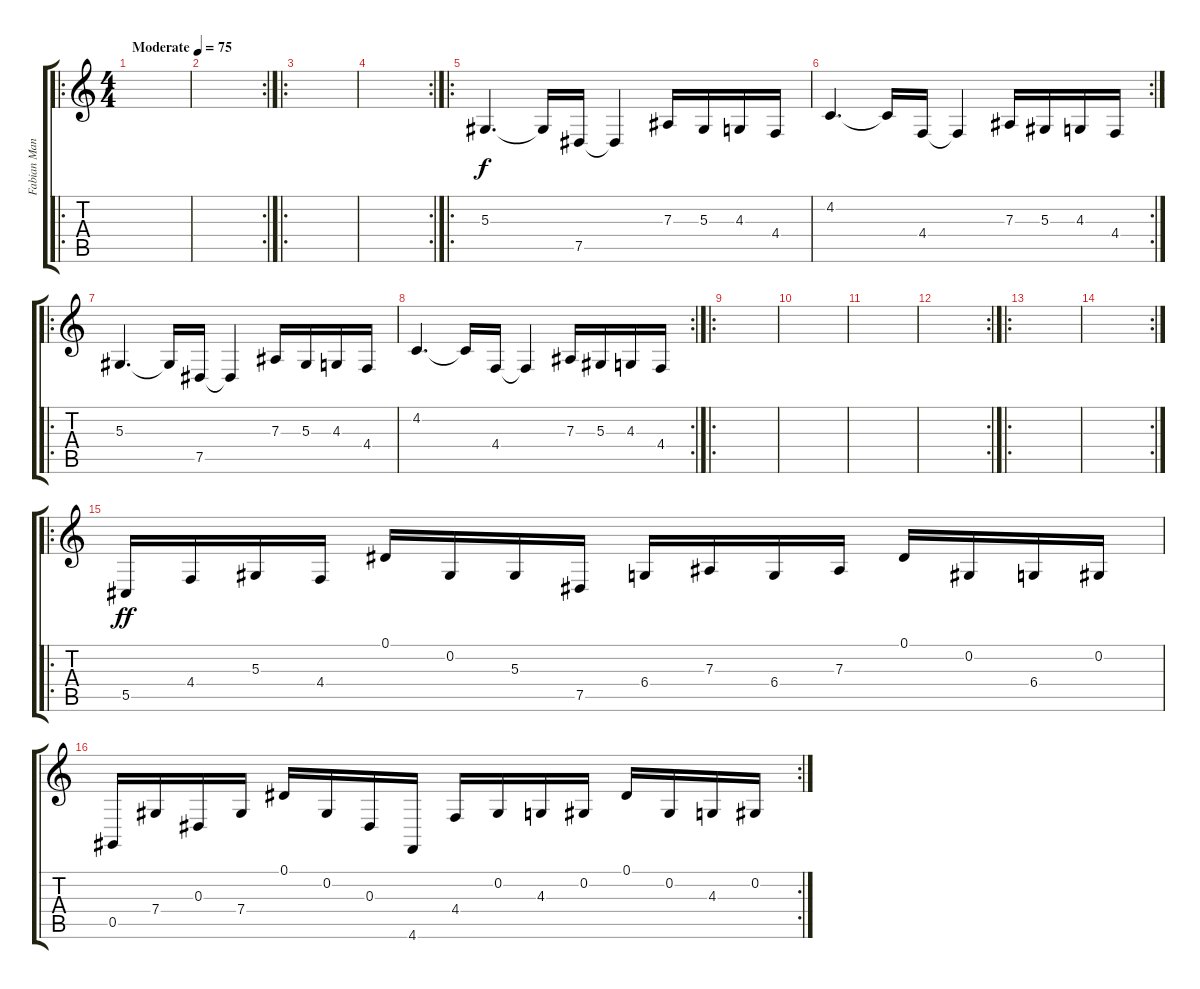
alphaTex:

\track ("Fabian Manzano " "Fabian Man") {instrument stringensemble1}
\staff {score tabs}
\tuning (Eb4 Ab3 Eb3 Db3 Ab2 Db2) {hide}
\ro
\ts (4 4)
\tempo (75 "Moderate")
\clef g2
\ks c
|
\rc 2
|
\ro
|
\rc 2
|
\ro
5.3.4{d} 5.3{t}.16 7.5.16 7.5{t}.4 7.3.16 5.3.16 4.3.16 4.4.16 |
\rc 2
4.2.4{d} 4.2{t}.16 4.4.16 4.4{t}.4 7.3.16 5.3.16 4.3.16 4.4.16 |
\ro
5.3.4{d} 5.3{t}.16 7.5.16 7.5{t}.4 7.3.16 5.3.16 4.3.16 4.4.16 |
\rc 2
4.2.4{d} 4.2{t}.16 4.4.16 4.4{t}.4 7.3.16 5.3.16 4.3.16 4.4.16 |
\ro
|
|
|
\rc 2
|
\ro
|
\rc 2
|
\ro
5.5.16{dy ff} 4.4.16 5.3.16 4.4.16 0.1.16 0.2.16 5.3.16 7.5.16 6.4.16 7.3.16 6.4.16 7.3.16 0.1.16 0.2.16 6.4.16 0.2.16 |
\rc 2
0.5.16 7.4.16 0.3.16 7.4.16 0.1.16 0.2.16 0.3.16 4.6.16 4.4.16 0.2.16 4.3.16 0.2.16 0.1.16 0.2.16 4.3.16 0.2.16
